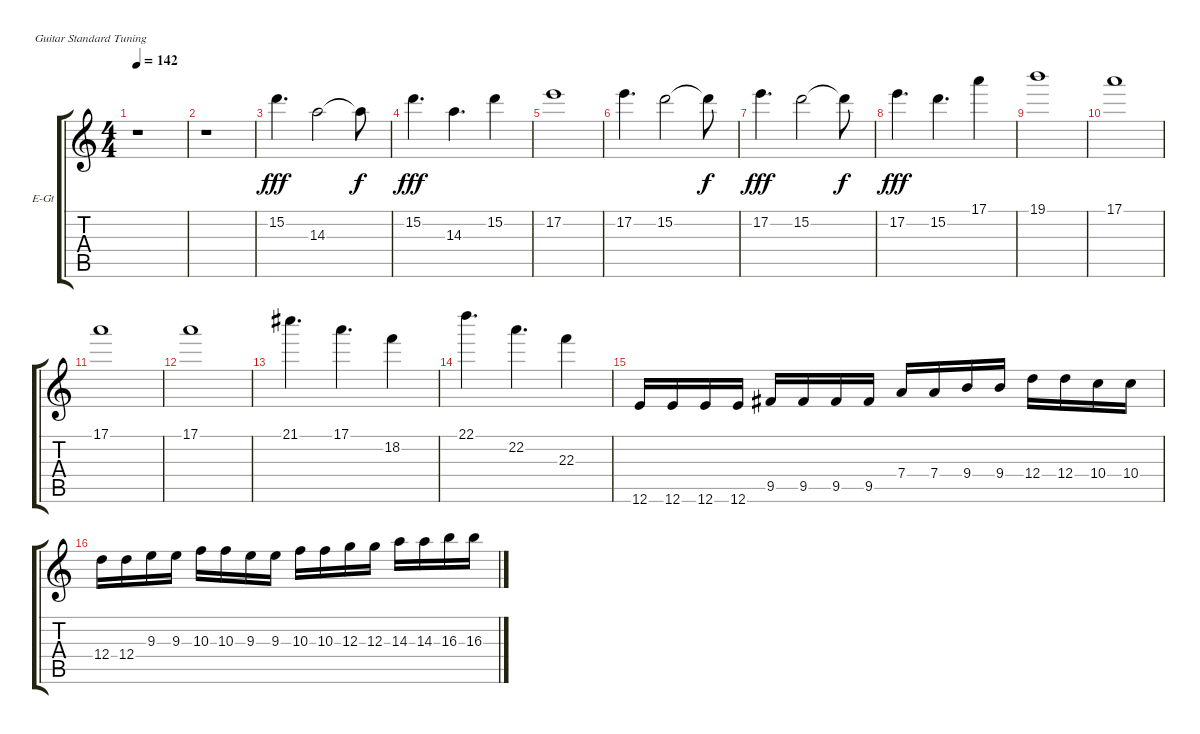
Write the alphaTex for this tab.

\bracketExtendMode groupsimilarinstruments
\firstSystemTrackNameOrientation horizontal
\otherSystemsTrackNameOrientation horizontal
\track ("Сергей Маврин" "E-Gt") {instrument distortionguitar}
\staff {score tabs}
\tuning (E4 B3 G3 D3 A2 E2)
\ts (4 4)
\tempo 142
\clef g2
\ks c
r.1{dy fff} |
r.1 |
15.2.4{d} 14.3.2 14.3{t}.8{dy f} |
15.2.4{d dy fff} 14.3.4{d} 15.2.4 |
17.2.1 |
17.2.4{d} 15.2.2 15.2{t}.8{dy f} |
17.2.4{d dy fff} 15.2.2 15.2{t}.8{dy f} |
17.2.4{d dy fff} 15.2.4{d} 17.1.4 |
19.1.1 |
17.1.1 |
17.1.1 |
17.1.1 |
21.1.4{d} 17.1.4{d} 18.2.4 |
22.1.4{d} 22.2.4{d} 22.3.4 |
12.6.16 12.6.16 12.6.16 12.6.16 9.5.16 9.5.16 9.5.16 9.5.16 7.4.16 7.4.16 9.4.16 9.4.16 12.4.16 12.4.16 10.4.16 10.4.16 |
12.4.16 12.4.16 9.3.16 9.3.16 10.3.16 10.3.16 9.3.16 9.3.16 10.3.16 10.3.16 12.3.16 12.3.16 14.3.16 14.3.16 16.3.16 16.3.16
